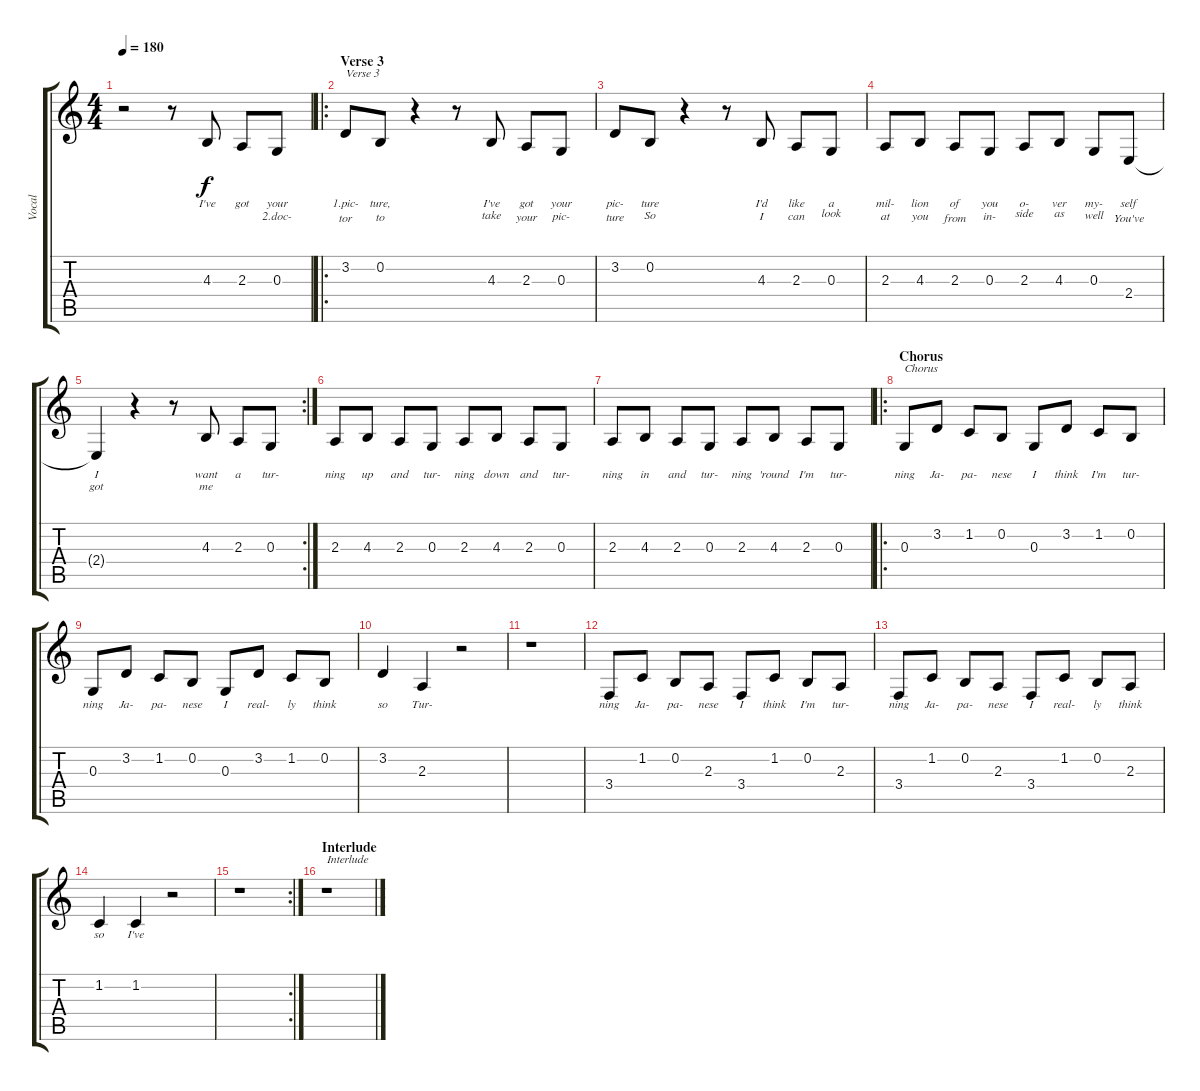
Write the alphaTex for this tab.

\track ("Vocal" "Vocal") {instrument lead2sawtooth}
\staff {score tabs}
\tuning (E4 B3 G3 D3 A2 E2) {hide}
\ts (4 4)
\tempo 180
\clef g2
\ks c
r.2{dy f} r.8 4.3.8{lyrics (0 "I've") lyrics (1 "") lyrics (2 "") lyrics (3 "") lyrics (4 "")} 2.3.8{lyrics (0 "got") lyrics (1 "") lyrics (2 "") lyrics (3 "") lyrics (4 "")} 0.3.8{lyrics (0 "your") lyrics (1 "2.doc-") lyrics (2 "") lyrics (3 "") lyrics (4 "")} |
\ro
\section ("" "Verse 3")
3.2.8{txt "Verse 3" lyrics (0 "1.pic-") lyrics (1 "tor") lyrics (2 "") lyrics (3 "") lyrics (4 "")} 0.2.8{lyrics (0 "ture,") lyrics (1 "to") lyrics (2 "") lyrics (3 "") lyrics (4 "")} r.4 r.8 4.3.8{lyrics (0 "I've") lyrics (1 "take") lyrics (2 "") lyrics (3 "") lyrics (4 "")} 2.3.8{lyrics (0 "got") lyrics (1 "your") lyrics (2 "") lyrics (3 "") lyrics (4 "")} 0.3.8{lyrics (0 "your") lyrics (1 "pic-") lyrics (2 "") lyrics (3 "") lyrics (4 "")} |
3.2.8{lyrics (0 "pic-") lyrics (1 "ture") lyrics (2 "") lyrics (3 "") lyrics (4 "")} 0.2.8{lyrics (0 "ture") lyrics (1 "So") lyrics (2 "") lyrics (3 "") lyrics (4 "")} r.4 r.8 4.3.8{lyrics (0 "I'd") lyrics (1 "I") lyrics (2 "") lyrics (3 "") lyrics (4 "")} 2.3.8{lyrics (0 "like") lyrics (1 "can") lyrics (2 "") lyrics (3 "") lyrics (4 "")} 0.3.8{lyrics (0 "a") lyrics (1 "look") lyrics (2 "") lyrics (3 "") lyrics (4 "")} |
2.3.8{lyrics (0 "mil-") lyrics (1 "at") lyrics (2 "") lyrics (3 "") lyrics (4 "")} 4.3.8{lyrics (0 "lion") lyrics (1 "you") lyrics (2 "") lyrics (3 "") lyrics (4 "")} 2.3.8{lyrics (0 "of") lyrics (1 "from") lyrics (2 "") lyrics (3 "") lyrics (4 "")} 0.3.8{lyrics (0 "you") lyrics (1 "in-") lyrics (2 "") lyrics (3 "") lyrics (4 "")} 2.3.8{lyrics (0 "o-") lyrics (1 "side") lyrics (2 "") lyrics (3 "") lyrics (4 "")} 4.3.8{lyrics (0 "ver") lyrics (1 "as") lyrics (2 "") lyrics (3 "") lyrics (4 "")} 0.3.8{lyrics (0 "my-") lyrics (1 "well") lyrics (2 "") lyrics (3 "") lyrics (4 "")} 2.4.8{lyrics (0 "self") lyrics (1 "You've") lyrics (2 "") lyrics (3 "") lyrics (4 "")} |
\rc 2
2.4{t}.4{lyrics (0 "I") lyrics (1 "got") lyrics (2 "") lyrics (3 "") lyrics (4 "")} r.4 r.8 4.3.8{lyrics (0 "want") lyrics (1 "me") lyrics (2 "") lyrics (3 "") lyrics (4 "")} 2.3.8{lyrics (0 "a") lyrics (1 "") lyrics (2 "") lyrics (3 "") lyrics (4 "")} 0.3.8{lyrics (0 "tur-") lyrics (1 "") lyrics (2 "") lyrics (3 "") lyrics (4 "")} |
2.3.8{lyrics (0 "ning") lyrics (1 "") lyrics (2 "") lyrics (3 "") lyrics (4 "")} 4.3.8{lyrics (0 "up") lyrics (1 "") lyrics (2 "") lyrics (3 "") lyrics (4 "")} 2.3.8{lyrics (0 "and") lyrics (1 "") lyrics (2 "") lyrics (3 "") lyrics (4 "")} 0.3.8{lyrics (0 "tur-") lyrics (1 "") lyrics (2 "") lyrics (3 "") lyrics (4 "")} 2.3.8{lyrics (0 "ning") lyrics (1 "") lyrics (2 "") lyrics (3 "") lyrics (4 "")} 4.3.8{lyrics (0 "down") lyrics (1 "") lyrics (2 "") lyrics (3 "") lyrics (4 "")} 2.3.8{lyrics (0 "and") lyrics (1 "") lyrics (2 "") lyrics (3 "") lyrics (4 "")} 0.3.8{lyrics (0 "tur-") lyrics (1 "") lyrics (2 "") lyrics (3 "") lyrics (4 "")} |
2.3.8{lyrics (0 "ning") lyrics (1 "") lyrics (2 "") lyrics (3 "") lyrics (4 "")} 4.3.8{lyrics (0 "in") lyrics (1 "") lyrics (2 "") lyrics (3 "") lyrics (4 "")} 2.3.8{lyrics (0 "and") lyrics (1 "") lyrics (2 "") lyrics (3 "") lyrics (4 "")} 0.3.8{lyrics (0 "tur-") lyrics (1 "") lyrics (2 "") lyrics (3 "") lyrics (4 "")} 2.3.8{lyrics (0 "ning") lyrics (1 "") lyrics (2 "") lyrics (3 "") lyrics (4 "")} 4.3.8{lyrics (0 "'round") lyrics (1 "") lyrics (2 "") lyrics (3 "") lyrics (4 "")} 2.3.8{lyrics (0 "I'm") lyrics (1 "") lyrics (2 "") lyrics (3 "") lyrics (4 "")} 0.3.8{lyrics (0 "tur-") lyrics (1 "") lyrics (2 "") lyrics (3 "") lyrics (4 "")} |
\ro
\section ("" "Chorus")
0.3.8{txt "Chorus" lyrics (0 "ning") lyrics (1 "") lyrics (2 "") lyrics (3 "") lyrics (4 "")} 3.2.8{lyrics (0 "Ja-") lyrics (1 "") lyrics (2 "") lyrics (3 "") lyrics (4 "")} 1.2.8{lyrics (0 "pa-") lyrics (1 "") lyrics (2 "") lyrics (3 "") lyrics (4 "")} 0.2.8{lyrics (0 "nese") lyrics (1 "") lyrics (2 "") lyrics (3 "") lyrics (4 "")} 0.3.8{lyrics (0 "I") lyrics (1 "") lyrics (2 "") lyrics (3 "") lyrics (4 "")} 3.2.8{lyrics (0 "think") lyrics (1 "") lyrics (2 "") lyrics (3 "") lyrics (4 "")} 1.2.8{lyrics (0 "I'm") lyrics (1 "") lyrics (2 "") lyrics (3 "") lyrics (4 "")} 0.2.8{lyrics (0 "tur-") lyrics (1 "") lyrics (2 "") lyrics (3 "") lyrics (4 "")} |
0.3.8{lyrics (0 "ning") lyrics (1 "") lyrics (2 "") lyrics (3 "") lyrics (4 "")} 3.2.8{lyrics (0 "Ja-") lyrics (1 "") lyrics (2 "") lyrics (3 "") lyrics (4 "")} 1.2.8{lyrics (0 "pa-") lyrics (1 "") lyrics (2 "") lyrics (3 "") lyrics (4 "")} 0.2.8{lyrics (0 "nese") lyrics (1 "") lyrics (2 "") lyrics (3 "") lyrics (4 "")} 0.3.8{lyrics (0 "I") lyrics (1 "") lyrics (2 "") lyrics (3 "") lyrics (4 "")} 3.2.8{lyrics (0 "real-") lyrics (1 "") lyrics (2 "") lyrics (3 "") lyrics (4 "")} 1.2.8{lyrics (0 "ly") lyrics (1 "") lyrics (2 "") lyrics (3 "") lyrics (4 "")} 0.2.8{lyrics (0 "think") lyrics (1 "") lyrics (2 "") lyrics (3 "") lyrics (4 "")} |
3.2.4{lyrics (0 "so") lyrics (1 "") lyrics (2 "") lyrics (3 "") lyrics (4 "")} 2.3.4{lyrics (0 "Tur-") lyrics (1 "") lyrics (2 "") lyrics (3 "") lyrics (4 "")} r.2 |
r.1 |
3.4.8{lyrics (0 "ning") lyrics (1 "") lyrics (2 "") lyrics (3 "") lyrics (4 "")} 1.2.8{lyrics (0 "Ja-") lyrics (1 "") lyrics (2 "") lyrics (3 "") lyrics (4 "")} 0.2.8{lyrics (0 "pa-") lyrics (1 "") lyrics (2 "") lyrics (3 "") lyrics (4 "")} 2.3.8{lyrics (0 "nese") lyrics (1 "") lyrics (2 "") lyrics (3 "") lyrics (4 "")} 3.4.8{lyrics (0 "I") lyrics (1 "") lyrics (2 "") lyrics (3 "") lyrics (4 "")} 1.2.8{lyrics (0 "think") lyrics (1 "") lyrics (2 "") lyrics (3 "") lyrics (4 "")} 0.2.8{lyrics (0 "I'm") lyrics (1 "") lyrics (2 "") lyrics (3 "") lyrics (4 "")} 2.3.8{lyrics (0 "tur-") lyrics (1 "") lyrics (2 "") lyrics (3 "") lyrics (4 "")} |
3.4.8{lyrics (0 "ning") lyrics (1 "") lyrics (2 "") lyrics (3 "") lyrics (4 "")} 1.2.8{lyrics (0 "Ja-") lyrics (1 "") lyrics (2 "") lyrics (3 "") lyrics (4 "")} 0.2.8{lyrics (0 "pa-") lyrics (1 "") lyrics (2 "") lyrics (3 "") lyrics (4 "")} 2.3.8{lyrics (0 "nese") lyrics (1 "") lyrics (2 "") lyrics (3 "") lyrics (4 "")} 3.4.8{lyrics (0 "I") lyrics (1 "") lyrics (2 "") lyrics (3 "") lyrics (4 "")} 1.2.8{lyrics (0 "real-") lyrics (1 "") lyrics (2 "") lyrics (3 "") lyrics (4 "")} 0.2.8{lyrics (0 "ly") lyrics (1 "") lyrics (2 "") lyrics (3 "") lyrics (4 "")} 2.3.8{lyrics (0 "think") lyrics (1 "") lyrics (2 "") lyrics (3 "") lyrics (4 "")} |
1.2.4{lyrics (0 "so") lyrics (1 "") lyrics (2 "") lyrics (3 "") lyrics (4 "")} 1.2.4{lyrics (0 "I've") lyrics (1 "") lyrics (2 "") lyrics (3 "") lyrics (4 "")} r.2 |
\rc 2
r.1 |
\section ("" "Interlude")
r.1{txt "Interlude"}
